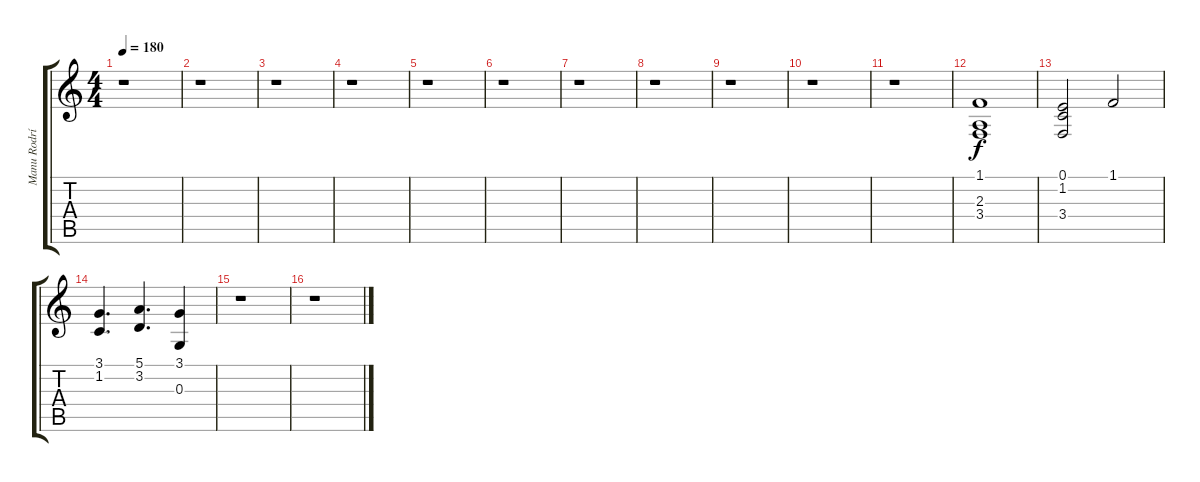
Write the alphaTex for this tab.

\track ("Manu Rodríguez" "Manu Rodrí") {instrument tremolostrings}
\staff {score tabs}
\tuning (E4 B3 G3 D3 A2 E2) {hide}
\ts (4 4)
\tempo 180
\clef g2
\ks c
r.1{dy f} |
r.1 |
r.1 |
r.1 |
r.1 |
r.1 |
r.1 |
r.1 |
r.1 |
r.1 |
r.1 |
(1.1 2.3 3.4).1 |
(0.1 1.2 3.4).2 1.1.2 |
(3.1 1.2).4{d} (5.1 3.2).4{d} (3.1 0.3).4 |
r.1 |
r.1
